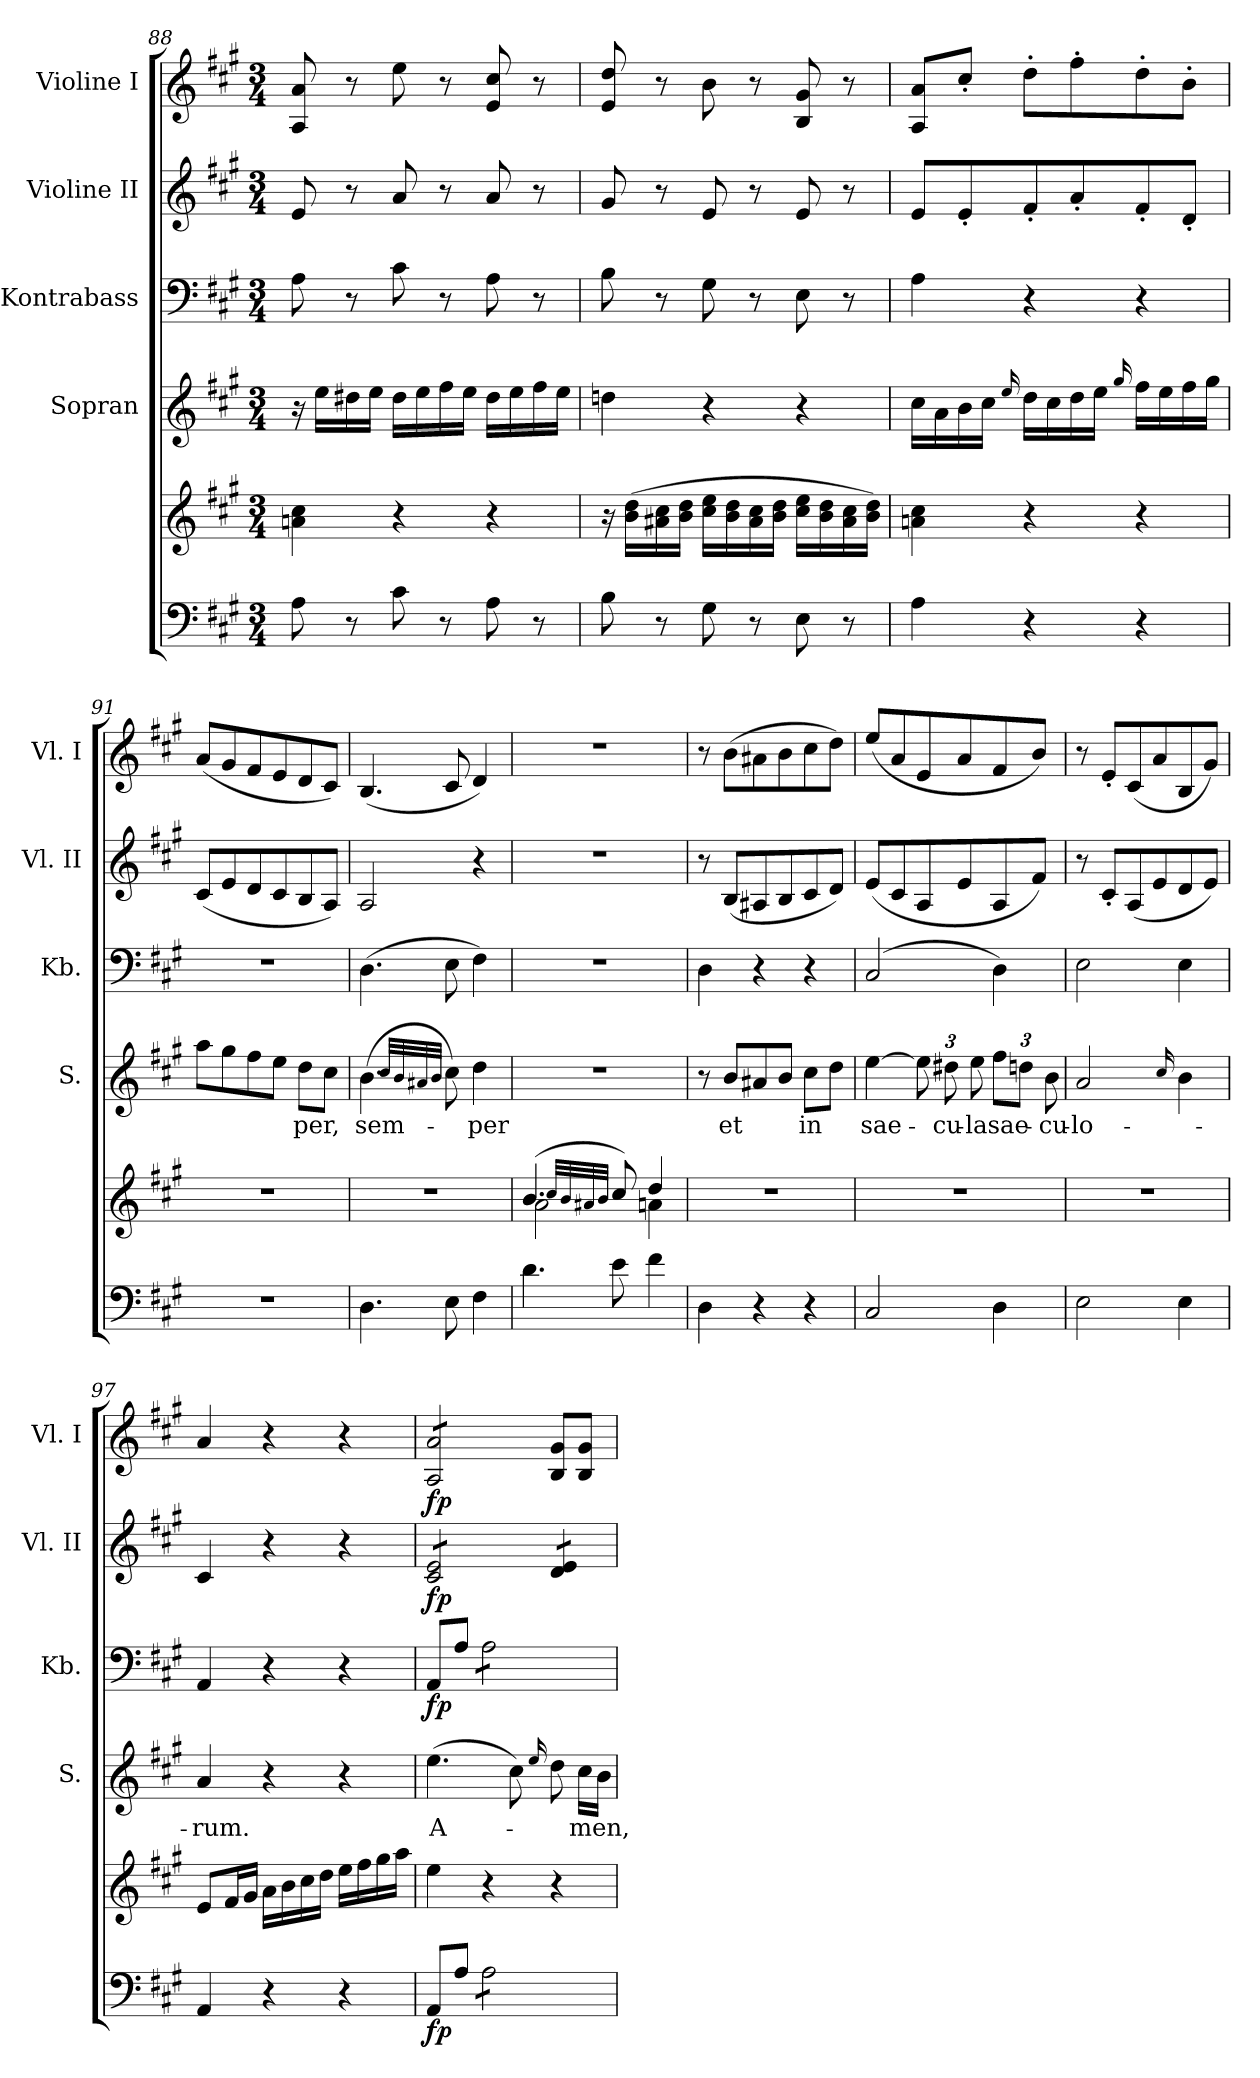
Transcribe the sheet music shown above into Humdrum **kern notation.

**kern	**kern	**dynam	**kern	**text	**kern	**dynam	**kern	**dynam	**kern	**dynam
*part5	*part5	*part5	*part4	*part4	*part3	*part3	*part2	*part2	*part1	*part1
*staff6	*staff5	*staff5/6	*staff4	*staff4	*staff3	*staff3	*staff2	*staff2	*staff1	*staff1
*	*	*	*I"Sopran	*	*I"Kontrabass	*	*I"Violine II	*	*I"Violine I	*
*	*	*	*I'S.	*	*I'Kb.	*	*I'Vl. II	*	*I'Vl. I	*
*clefF4	*clefG2	*	*clefG2	*	*clefF4	*	*clefG2	*	*clefG2	*
*	*	*	*	*	*ITrd7c12	*	*	*	*	*
*k[f#c#g#]	*k[f#c#g#]	*	*k[f#c#g#]	*	*k[f#c#g#]	*	*k[f#c#g#]	*	*k[f#c#g#]	*
*A:	*A:	*	*A:	*	*A:	*	*A:	*	*A:	*
*M3/4	*M3/4	*	*M3/4	*	*M3/4	*	*M3/4	*	*M3/4	*
=88	=88	=88	=88	=88	=88	=88	=88	=88	=88	=88
8A\	4an\ 4cc#\	.	16r	.	8AA\	.	8e/	.	8A/ 8a/	.
.	.	.	16ee\LL	.	.	.	.	.	.	.
8r	.	.	16dd#X\	.	8r	.	8r	.	8r	.
.	.	.	16ee\JJ	.	.	.	.	.	.	.
8c#\	4r	.	16dd#\LL	.	8C#\	.	8a/	.	8ee\	.
.	.	.	16ee\	.	.	.	.	.	.	.
8r	.	.	16ff#\	.	8r	.	8r	.	8r	.
.	.	.	16ee\JJ	.	.	.	.	.	.	.
8A\	4r	.	16dd#\LL	.	8AA\	.	8a/	.	8e/ 8cc#/	.
.	.	.	16ee\	.	.	.	.	.	.	.
8r	.	.	16ff#\	.	8r	.	8r	.	8r	.
.	.	.	16ee\JJ	.	.	.	.	.	.	.
!!LO:LB:g=z
=89	=89	=89	=89	=89	=89	=89	=89	=89	=89	=89
8B\	16r	.	4ddn\	.	8BB\	.	8g#/	.	8e/ 8dd/	.
.	(>16b\ 16dd\LL	.	.	.	.	.	.	.	.	.
8r	16a#X\ 16cc#\	.	.	.	8r	.	8r	.	8r	.
.	16b\ 16dd\JJ	.	.	.	.	.	.	.	.	.
8G#\	16cc#\ 16ee\LL	.	4r	.	8GG#\	.	8e/	.	8b\	.
.	16b\ 16dd\	.	.	.	.	.	.	.	.	.
8r	16a#\ 16cc#\	.	.	.	8r	.	8r	.	8r	.
.	16b\ 16dd\JJ	.	.	.	.	.	.	.	.	.
8E\	16cc#\ 16ee\LL	.	4r	.	8EE\	.	8e/	.	8B/ 8g#/	.
.	16b\ 16dd\	.	.	.	.	.	.	.	.	.
8r	16a#\ 16cc#\	.	.	.	8r	.	8r	.	8r	.
.	16b\ 16dd\JJ)	.	.	.	.	.	.	.	.	.
=90	=90	=90	=90	=90	=90	=90	=90	=90	=90	=90
4A\	4an\ 4cc#\	.	16cc#\LL	.	4AA\	.	8e/L	.	8A/ 8a/L	.
.	.	.	16a\	.	.	.	.	.	.	.
.	.	.	16b\	.	.	.	8e'</	.	8cc#'</J	.
.	.	.	16cc#\JJ	.	.	.	.	.	.	.
.	.	.	16qqee/	.	.	.	.	.	.	.
4r	4r	.	16dd\LL	.	4r	.	8f#'</	.	8dd'>\L	.
.	.	.	16cc#\	.	.	.	.	.	.	.
.	.	.	16dd\	.	.	.	8a'</	.	8ff#'>\	.
.	.	.	16ee\JJ	.	.	.	.	.	.	.
.	.	.	16qqgg#/	.	.	.	.	.	.	.
4r	4r	.	16ff#\LL	.	4r	.	8f#'</	.	8dd'>\	.
.	.	.	16ee\	.	.	.	.	.	.	.
.	.	.	16ff#\	.	.	.	8d'</J	.	8b'>\J	.
.	.	.	16gg#\JJ	.	.	.	.	.	.	.
=91	=91	=91	=91	=91	=91	=91	=91	=91	=91	=91
2.r	2.r	.	8aa\L	.	2.r	.	(<8c#/L	.	(<8a/L	.
.	.	.	8gg#\	.	.	.	8e/	.	8g#/	.
.	.	.	8ff#\	.	.	.	8d/	.	8f#/	.
.	.	.	8ee\J	.	.	.	8c#/	.	8e/	.
!	!	!	!	!LO:LY:b	!	!	!	!	!	!
.	.	.	8dd\L	-per,	.	.	8B/	.	8d/	.
.	.	.	8cc#\J	.	.	.	8A/J)	.	8c#/J)	.
=92	=92	=92	=92	=92	=92	=92	=92	=92	=92	=92
!	!	!	!	!LO:LY:b	!	!	!	!	!	!
4.D\	2.r	.	(>4.b\	sem-	(>4.DD\	.	2A/	.	(<4.B/	.
.	.	.	32qcc#/LLL	.	.	.	.	.	.	.
.	.	.	32qb/	.	.	.	.	.	.	.
.	.	.	32qa#X/	.	.	.	.	.	.	.
.	.	.	32qb/JJJ	.	.	.	.	.	.	.
8E\	.	.	8cc#\)	.	8EE\	.	.	.	8c#/	.
!	!	!	!	!LO:LY:b	!	!	!	!	!	!
4F#\	.	.	4dd\	-per	4FF#\)	.	4r	.	4d/)	.
!!LO:PB:g=z
=93	=93	=93	=93	=93	=93	=93	=93	=93	=93	=93
*	*^	*	*	*	*	*	*	*	*	*
4.d\	(4.b/	2a\	.	2.r	.	2.r	.	2.r	.	2.r	.
.	32qcc#/LLL	.	.	.	.	.	.	.	.	.	.
.	32qb/	.	.	.	.	.	.	.	.	.	.
.	32qa#X/	.	.	.	.	.	.	.	.	.	.
.	32qb/JJJ	.	.	.	.	.	.	.	.	.	.
8e\	8cc#/)	.	.	.	.	.	.	.	.	.	.
4f#\	4dd/	4a\	.	.	.	.	.	.	.	.	.
*	*v	*v	*	*	*	*	*	*	*	*	*
=94	=94	=94	=94	=94	=94	=94	=94	=94	=94	=94
4D\	2.r	.	8r	.	4DD\	.	8r	.	8r	.
!	!	!	!	!LO:LY:b	!	!	!	!	!	!
.	.	.	8b/L	et	.	.	(<8B/L	.	(>8b\L	.
4r	.	.	8a#X/	.	4r	.	8A#X/	.	8a#X\	.
.	.	.	8b/J	.	.	.	8B/	.	8b\	.
!	!	!	!	!LO:LY:b	!	!	!	!	!	!
4r	.	.	8cc#\L	in	4r	.	8c#/	.	8cc#\	.
.	.	.	8dd\J	.	.	.	8d/J)	.	8dd\J)	.
=95	=95	=95	=95	=95	=95	=95	=95	=95	=95	=95
!	!	!	!	!LO:LY:b	!	!	!	!	!	!
2C#/	2.r	.	[4ee\	sae-	(2CC#/	.	(<8e/L	.	(<8ee/L	.
.	.	.	.	.	.	.	8c#/	.	8a/	.
*	*	*	*Xbrackettup	*	*	*	*	*	*	*
.	.	.	12ee\]	.	.	.	8A/	.	8e/	.
!	!	!	!	!LO:LY:b	!	!	!	!	!	!
.	.	.	12dd#X\	-cu-	.	.	.	.	.	.
.	.	.	.	.	.	.	8e/	.	8a/	.
!	!	!	!	!LO:LY:b	!	!	!	!	!	!
.	.	.	12ee\	-la	.	.	.	.	.	.
!	!	!	!	!LO:LY:b	!	!	!	!	!	!
4D\	.	.	12ff#\L	sae-	4DD\)	.	8A/	.	8f#/	.
.	.	.	12ddn\J	.	.	.	.	.	.	.
.	.	.	.	.	.	.	8f#/J)	.	8b/J)	.
!	!	!	!	!LO:LY:b	!	!	!	!	!	!
.	.	.	12b\	-cu-	.	.	.	.	.	.
=96	=96	=96	=96	=96	=96	=96	=96	=96	=96	=96
!	!	!	!	!LO:LY:b	!	!	!	!	!	!
2E\	2.r	.	2a/	-lo-	2EE\	.	8r	.	8r	.
.	.	.	.	.	.	.	8c#'</L	.	8e'</L	.
.	.	.	.	.	.	.	(<8A/	.	(<8c#/	.
.	.	.	.	.	.	.	8e/	.	8a/	.
.	.	.	16qqcc#/	.	.	.	.	.	.	.
4E\	.	.	4b\	.	4EE\	.	8d/	.	8B/	.
.	.	.	.	.	.	.	8e/J)	.	8g#/J)	.
=97	=97	=97	=97	=97	=97	=97	=97	=97	=97	=97
!	!	!	!	!LO:LY:b	!	!	!	!	!	!
4AA/	8e/L	.	4a/	-rum.	4AAA/	.	4c#/	.	4a/	.
.	16f#/L	.	.	.	.	.	.	.	.	.
.	16g#/JJ	.	.	.	.	.	.	.	.	.
4r	16a\LL	.	4r	.	4r	.	4r	.	4r	.
.	16b\	.	.	.	.	.	.	.	.	.
.	16cc#\	.	.	.	.	.	.	.	.	.
.	16dd\JJ	.	.	.	.	.	.	.	.	.
4r	16ee\LL	.	4r	.	4r	.	4r	.	4r	.
.	16ff#\	.	.	.	.	.	.	.	.	.
.	16gg#\	.	.	.	.	.	.	.	.	.
.	16aa\JJ	.	.	.	.	.	.	.	.	.
!!LO:LB:g=z
=98	=98	=98	=98	=98	=98	=98	=98	=98	=98	=98
!	!	!LO:DY:b=2	!	!LO:LY:b	!	!LO:DY:b	!	!LO:DY:b	!	!LO:DY:b
*	*	*	*	*	*	*	*tremolo	*	*	*
*	*	*	*	*	*	*	*	*	*tremolo	*
8AA/L	4ee\	fp	(>4.ee\	A-	8AAA/L	fp	8c#/ 8e/L	fp	8A/ 8a/L	fp
8A/J	.	.	.	.	8AA/J	.	8c#/ 8e/	.	8A/ 8a/	.
*tremolo	*	*	*	*	*	*	*	*	*	*
*	*	*	*	*	*tremolo	*	*	*	*	*
8A\L	4r	.	.	.	8AA\L	.	8c#/ 8e/	.	8A/ 8a/	.
8A\	.	.	8cc#\)	.	8AA\	.	8c#/ 8e/J	.	8A/ 8a/J	.
*	*	*	*	*	*	*	*	*	*Xtremolo	*
.	.	.	16qqee/	.	.	.	.	.	.	.
8A\	4r	.	8dd\	.	8AA\	.	8d/ 8e/L	.	8B/ 8g#/L	.
!	!	!	!	!LO:LY:b	!	!	!	!	!	!
8A\J	.	.	16cc#\LL	-men,	8AA\J	.	8d/ 8e/J	.	8B/ 8g#/J	.
*	*	*	*	*	*	*	*Xtremolo	*	*	*
*	*	*	*	*	*Xtremolo	*	*	*	*	*
*Xtremolo	*	*	*	*	*	*	*	*	*	*
.	.	.	16b\JJ	.	.	.	.	.	.	.
=	=	=	=	=	=	=	=	=	=	=
*-	*-	*-	*-	*-	*-	*-	*-	*-	*-	*-
